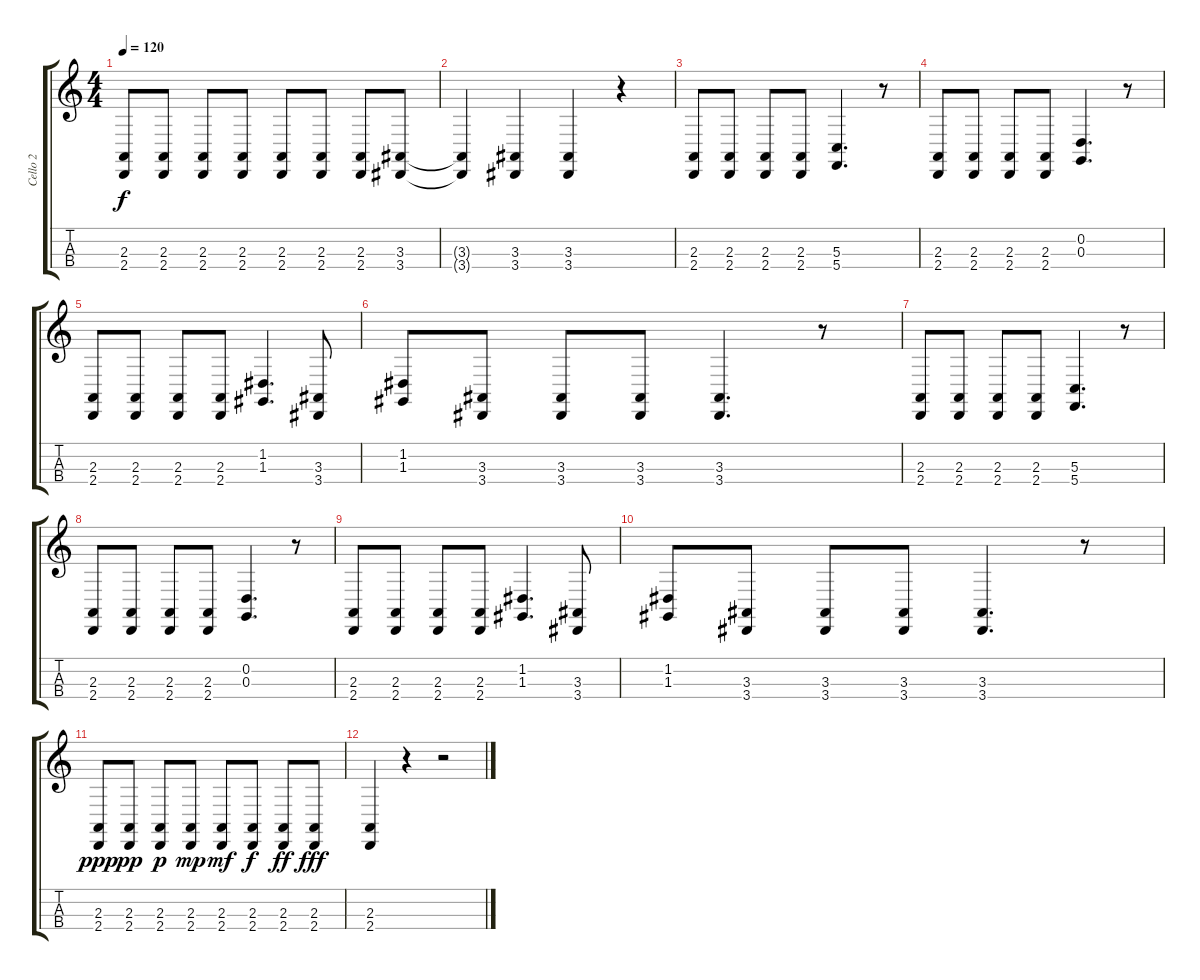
\track ("Cello 2" "Cello 2") {instrument cello}
\staff {score tabs}
\tuning (A3 D3 G2 C2) {hide}
\ts (4 4)
\tempo 120
\clef g2
\ks c
(2.3 2.4).8{dy f} (2.3 2.4).8 (2.3 2.4).8 (2.3 2.4).8 (2.3 2.4).8 (2.3 2.4).8 (2.3 2.4).8 (3.3 3.4).8 |
(3.3{t} 3.4{t}).4 (3.3 3.4).4 (3.3 3.4).4 r.4 |
(2.3 2.4).8 (2.3 2.4).8 (2.3 2.4).8 (2.3 2.4).8 (5.3 5.4).4{d} r.8 |
(2.3 2.4).8 (2.3 2.4).8 (2.3 2.4).8 (2.3 2.4).8 (0.2 0.3).4{d} r.8 |
(2.3 2.4).8 (2.3 2.4).8 (2.3 2.4).8 (2.3 2.4).8 (1.2 1.3).4{d} (3.3 3.4).8 |
(1.2 1.3).8 (3.3 3.4).8 (3.3 3.4).8 (3.3 3.4).8 (3.3 3.4).4{d} r.8 |
(2.3 2.4).8 (2.3 2.4).8 (2.3 2.4).8 (2.3 2.4).8 (5.3 5.4).4{d} r.8 |
(2.3 2.4).8 (2.3 2.4).8 (2.3 2.4).8 (2.3 2.4).8 (0.2 0.3).4{d} r.8 |
(2.3 2.4).8 (2.3 2.4).8 (2.3 2.4).8 (2.3 2.4).8 (1.2 1.3).4{d} (3.3 3.4).8 |
(1.2 1.3).8 (3.3 3.4).8 (3.3 3.4).8 (3.3 3.4).8 (3.3 3.4).4{d} r.8 |
(2.3 2.4).8{dy ppp} (2.3 2.4).8{dy pp} (2.3 2.4).8{dy p} (2.3 2.4).8{dy mp} (2.3 2.4).8{dy mf} (2.3 2.4).8{dy f} (2.3 2.4).8{dy ff} (2.3 2.4).8{dy fff} |
(2.3 2.4).4 r.4 r.2
